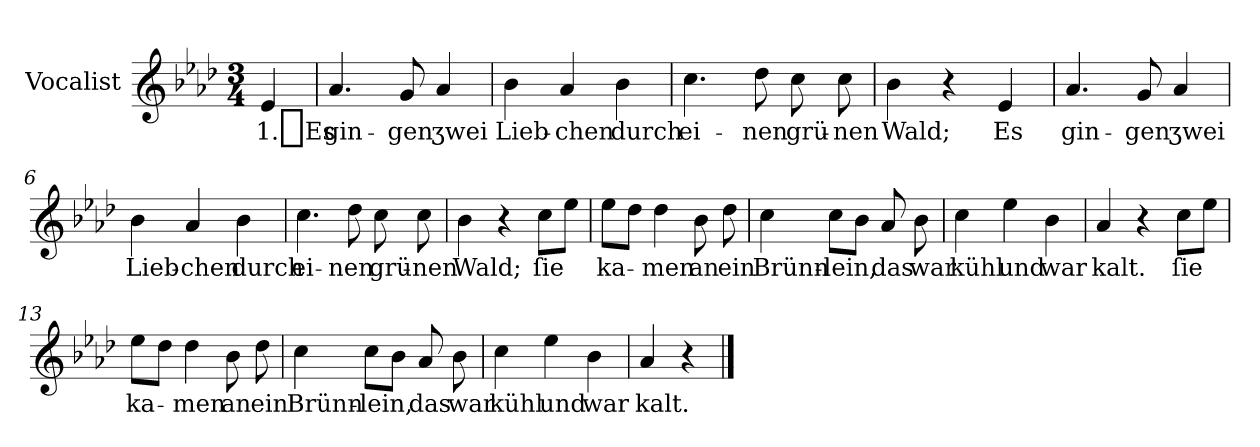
**kern	**text
*part1	*part1
*staff1	*staff1
*I"Vocalist	*
*k[b-e-a-d-]	*
*A-:	*
*M3/4	*
=	=
4e-	1._Es
=1	=1
4.a-	gin-
8g	-gen
4a-	ʒwei
=2	=2
4b-	Lieb-
4a-	-chen
4b-	durch
=3	=3
4.cc	ei-
8dd-	-nen
8cc	grü-
8cc	-nen
=4	=4
4b-	Wald;
4r	.
4e-	Es
=5	=5
4.a-	gin-
8g	-gen
4a-	ʒwei
=6	=6
4b-	Lieb-
4a-	-chen
4b-	durch
=7	=7
4.cc	ei-
8dd-	-nen
8cc	grü-
8cc	-nen
=8	=8
4b-	Wald;
4r	.
8ccL	ſie
8ee-J	.
=9	=9
8ee-L	ka-
8dd-J	.
4dd-	-men
8b-	an
8dd-	ein
=10	=10
4cc	Brünn-
8ccL	-lein,
8b-J	.
8a-	das
8b-	war
=11	=11
4cc	kühl
4ee-	und
4b-	war
=12	=12
4a-	kalt.
4r	.
8ccL	ſie
8ee-J	.
=13	=13
8ee-L	ka-
8dd-J	.
4dd-	-men
8b-	an
8dd-	ein
=14	=14
4cc	Brünn-
8ccL	-lein,
8b-J	.
8a-	das
8b-	war
=15	=15
4cc	kühl
4ee-	und
4b-	war
=16	=16
4a-	kalt.
4r	.
==	==
*-	*-
